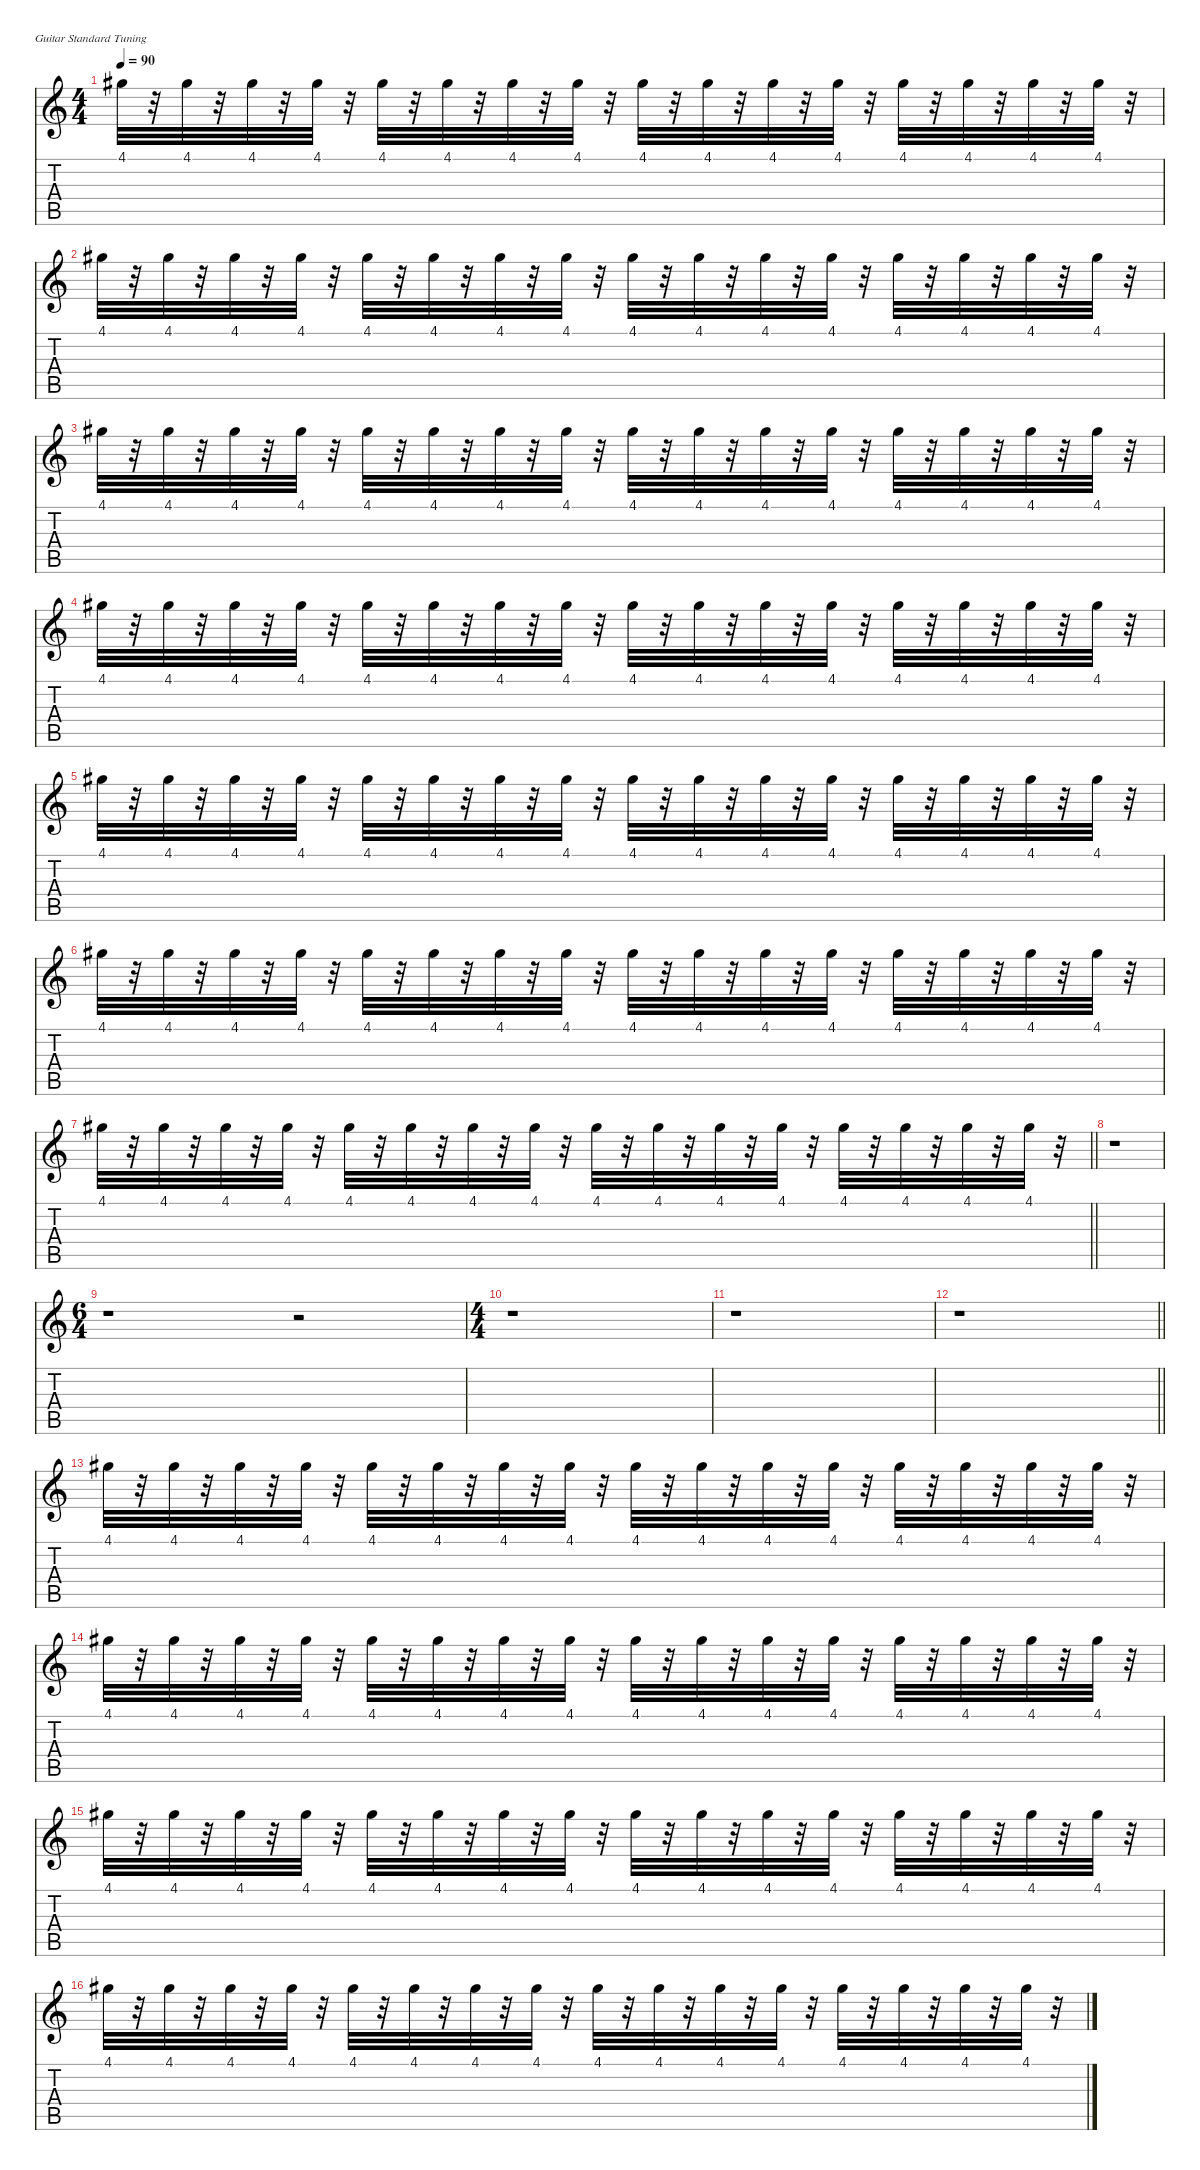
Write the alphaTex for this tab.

\defaultSystemsLayout 4
\hideDynamics
\bracketExtendMode nobrackets
\singleTrackTrackNamePolicy hidden
\multiTrackTrackNamePolicy hidden
\otherSystemsTrackNameOrientation horizontal
\track ("Gitarr 3" "od.guit.") {instrument overdrivenguitar}
\staff {score tabs}
\tuning (E4 B3 G3 D3 A2 E2)
\ts (4 4)
\tempo 90
\clef g2
\ks c
4.1{acc #}.32{dy f beam Down} r.32{beam Down} 4.1{acc #}.32{beam Down} r.32{beam Down} 4.1{acc #}.32{beam Down} r.32{beam Down} 4.1{acc #}.32{beam Down} r.32{beam Down} 4.1{acc #}.32{beam Down} r.32{beam Down} 4.1{acc #}.32{beam Down} r.32{beam Down} 4.1{acc #}.32{beam Down} r.32{beam Down} 4.1{acc #}.32{beam Down} r.32{beam Down} 4.1{acc #}.32{beam Down} r.32{beam Down} 4.1{acc #}.32{beam Down} r.32{beam Down} 4.1{acc #}.32{beam Down} r.32{beam Down} 4.1{acc #}.32{beam Down} r.32{beam Down} 4.1{acc #}.32{beam Down} r.32{beam Down} 4.1{acc #}.32{beam Down} r.32{beam Down} 4.1{acc #}.32{beam Down} r.32{beam Down} 4.1{acc #}.32{beam Down} r.32{beam Down} |
4.1{acc #}.32{beam Down} r.32{beam Down} 4.1{acc #}.32{beam Down} r.32{beam Down} 4.1{acc #}.32{beam Down} r.32{beam Down} 4.1{acc #}.32{beam Down} r.32{beam Down} 4.1{acc #}.32{beam Down} r.32{beam Down} 4.1{acc #}.32{beam Down} r.32{beam Down} 4.1{acc #}.32{beam Down} r.32{beam Down} 4.1{acc #}.32{beam Down} r.32{beam Down} 4.1{acc #}.32{beam Down} r.32{beam Down} 4.1{acc #}.32{beam Down} r.32{beam Down} 4.1{acc #}.32{beam Down} r.32{beam Down} 4.1{acc #}.32{beam Down} r.32{beam Down} 4.1{acc #}.32{beam Down} r.32{beam Down} 4.1{acc #}.32{beam Down} r.32{beam Down} 4.1{acc #}.32{beam Down} r.32{beam Down} 4.1{acc #}.32{beam Down} r.32{beam Down} |
4.1{acc #}.32{beam Down} r.32{beam Down} 4.1{acc #}.32{beam Down} r.32{beam Down} 4.1{acc #}.32{beam Down} r.32{beam Down} 4.1{acc #}.32{beam Down} r.32{beam Down} 4.1{acc #}.32{beam Down} r.32{beam Down} 4.1{acc #}.32{beam Down} r.32{beam Down} 4.1{acc #}.32{beam Down} r.32{beam Down} 4.1{acc #}.32{beam Down} r.32{beam Down} 4.1{acc #}.32{beam Down} r.32{beam Down} 4.1{acc #}.32{beam Down} r.32{beam Down} 4.1{acc #}.32{beam Down} r.32{beam Down} 4.1{acc #}.32{beam Down} r.32{beam Down} 4.1{acc #}.32{beam Down} r.32{beam Down} 4.1{acc #}.32{beam Down} r.32{beam Down} 4.1{acc #}.32{beam Down} r.32{beam Down} 4.1{acc #}.32{beam Down} r.32{beam Down} |
4.1{acc #}.32{beam Down} r.32{beam Down} 4.1{acc #}.32{beam Down} r.32{beam Down} 4.1{acc #}.32{beam Down} r.32{beam Down} 4.1{acc #}.32{beam Down} r.32{beam Down} 4.1{acc #}.32{beam Down} r.32{beam Down} 4.1{acc #}.32{beam Down} r.32{beam Down} 4.1{acc #}.32{beam Down} r.32{beam Down} 4.1{acc #}.32{beam Down} r.32{beam Down} 4.1{acc #}.32{beam Down} r.32{beam Down} 4.1{acc #}.32{beam Down} r.32{beam Down} 4.1{acc #}.32{beam Down} r.32{beam Down} 4.1{acc #}.32{beam Down} r.32{beam Down} 4.1{acc #}.32{beam Down} r.32{beam Down} 4.1{acc #}.32{beam Down} r.32{beam Down} 4.1{acc #}.32{beam Down} r.32{beam Down} 4.1{acc #}.32{beam Down} r.32{beam Down} |
4.1{acc #}.32{beam Down} r.32{beam Down} 4.1{acc #}.32{beam Down} r.32{beam Down} 4.1{acc #}.32{beam Down} r.32{beam Down} 4.1{acc #}.32{beam Down} r.32{beam Down} 4.1{acc #}.32{beam Down} r.32{beam Down} 4.1{acc #}.32{beam Down} r.32{beam Down} 4.1{acc #}.32{beam Down} r.32{beam Down} 4.1{acc #}.32{beam Down} r.32{beam Down} 4.1{acc #}.32{beam Down} r.32{beam Down} 4.1{acc #}.32{beam Down} r.32{beam Down} 4.1{acc #}.32{beam Down} r.32{beam Down} 4.1{acc #}.32{beam Down} r.32{beam Down} 4.1{acc #}.32{beam Down} r.32{beam Down} 4.1{acc #}.32{beam Down} r.32{beam Down} 4.1{acc #}.32{beam Down} r.32{beam Down} 4.1{acc #}.32{beam Down} r.32{beam Down} |
4.1{acc #}.32{beam Down} r.32{beam Down} 4.1{acc #}.32{beam Down} r.32{beam Down} 4.1{acc #}.32{beam Down} r.32{beam Down} 4.1{acc #}.32{beam Down} r.32{beam Down} 4.1{acc #}.32{beam Down} r.32{beam Down} 4.1{acc #}.32{beam Down} r.32{beam Down} 4.1{acc #}.32{beam Down} r.32{beam Down} 4.1{acc #}.32{beam Down} r.32{beam Down} 4.1{acc #}.32{beam Down} r.32{beam Down} 4.1{acc #}.32{beam Down} r.32{beam Down} 4.1{acc #}.32{beam Down} r.32{beam Down} 4.1{acc #}.32{beam Down} r.32{beam Down} 4.1{acc #}.32{beam Down} r.32{beam Down} 4.1{acc #}.32{beam Down} r.32{beam Down} 4.1{acc #}.32{beam Down} r.32{beam Down} 4.1{acc #}.32{beam Down} r.32{beam Down} |
\barLineRight lightlight
4.1{acc #}.32{beam Down} r.32{beam Down} 4.1{acc #}.32{beam Down} r.32{beam Down} 4.1{acc #}.32{beam Down} r.32{beam Down} 4.1{acc #}.32{beam Down} r.32{beam Down} 4.1{acc #}.32{beam Down} r.32{beam Down} 4.1{acc #}.32{beam Down} r.32{beam Down} 4.1{acc #}.32{beam Down} r.32{beam Down} 4.1{acc #}.32{beam Down} r.32{beam Down} 4.1{acc #}.32{beam Down} r.32{beam Down} 4.1{acc #}.32{beam Down} r.32{beam Down} 4.1{acc #}.32{beam Down} r.32{beam Down} 4.1{acc #}.32{beam Down} r.32{beam Down} 4.1{acc #}.32{beam Down} r.32{beam Down} 4.1{acc #}.32{beam Down} r.32{beam Down} 4.1{acc #}.32{beam Down} r.32{beam Down} 4.1{acc #}.32{beam Down} r.32{beam Down} |
r.1{beam Down} |
\ts (6 4)
r.1{beam Down} r.2{beam Down} |
\ts (4 4)
r.1{beam Down} |
r.1{beam Down} |
\barLineRight lightlight
r.1{beam Down} |
4.1{acc #}.32{beam Down} r.32{beam Down} 4.1{acc #}.32{beam Down} r.32{beam Down} 4.1{acc #}.32{beam Down} r.32{beam Down} 4.1{acc #}.32{beam Down} r.32{beam Down} 4.1{acc #}.32{beam Down} r.32{beam Down} 4.1{acc #}.32{beam Down} r.32{beam Down} 4.1{acc #}.32{beam Down} r.32{beam Down} 4.1{acc #}.32{beam Down} r.32{beam Down} 4.1{acc #}.32{beam Down} r.32{beam Down} 4.1{acc #}.32{beam Down} r.32{beam Down} 4.1{acc #}.32{beam Down} r.32{beam Down} 4.1{acc #}.32{beam Down} r.32{beam Down} 4.1{acc #}.32{beam Down} r.32{beam Down} 4.1{acc #}.32{beam Down} r.32{beam Down} 4.1{acc #}.32{beam Down} r.32{beam Down} 4.1{acc #}.32{beam Down} r.32{beam Down} |
4.1{acc #}.32{beam Down} r.32{beam Down} 4.1{acc #}.32{beam Down} r.32{beam Down} 4.1{acc #}.32{beam Down} r.32{beam Down} 4.1{acc #}.32{beam Down} r.32{beam Down} 4.1{acc #}.32{beam Down} r.32{beam Down} 4.1{acc #}.32{beam Down} r.32{beam Down} 4.1{acc #}.32{beam Down} r.32{beam Down} 4.1{acc #}.32{beam Down} r.32{beam Down} 4.1{acc #}.32{beam Down} r.32{beam Down} 4.1{acc #}.32{beam Down} r.32{beam Down} 4.1{acc #}.32{beam Down} r.32{beam Down} 4.1{acc #}.32{beam Down} r.32{beam Down} 4.1{acc #}.32{beam Down} r.32{beam Down} 4.1{acc #}.32{beam Down} r.32{beam Down} 4.1{acc #}.32{beam Down} r.32{beam Down} 4.1{acc #}.32{beam Down} r.32{beam Down} |
4.1{acc #}.32{beam Down} r.32{beam Down} 4.1{acc #}.32{beam Down} r.32{beam Down} 4.1{acc #}.32{beam Down} r.32{beam Down} 4.1{acc #}.32{beam Down} r.32{beam Down} 4.1{acc #}.32{beam Down} r.32{beam Down} 4.1{acc #}.32{beam Down} r.32{beam Down} 4.1{acc #}.32{beam Down} r.32{beam Down} 4.1{acc #}.32{beam Down} r.32{beam Down} 4.1{acc #}.32{beam Down} r.32{beam Down} 4.1{acc #}.32{beam Down} r.32{beam Down} 4.1{acc #}.32{beam Down} r.32{beam Down} 4.1{acc #}.32{beam Down} r.32{beam Down} 4.1{acc #}.32{beam Down} r.32{beam Down} 4.1{acc #}.32{beam Down} r.32{beam Down} 4.1{acc #}.32{beam Down} r.32{beam Down} 4.1{acc #}.32{beam Down} r.32{beam Down} |
4.1{acc #}.32{beam Down} r.32{beam Down} 4.1{acc #}.32{beam Down} r.32{beam Down} 4.1{acc #}.32{beam Down} r.32{beam Down} 4.1{acc #}.32{beam Down} r.32{beam Down} 4.1{acc #}.32{beam Down} r.32{beam Down} 4.1{acc #}.32{beam Down} r.32{beam Down} 4.1{acc #}.32{beam Down} r.32{beam Down} 4.1{acc #}.32{beam Down} r.32{beam Down} 4.1{acc #}.32{beam Down} r.32{beam Down} 4.1{acc #}.32{beam Down} r.32{beam Down} 4.1{acc #}.32{beam Down} r.32{beam Down} 4.1{acc #}.32{beam Down} r.32{beam Down} 4.1{acc #}.32{beam Down} r.32{beam Down} 4.1{acc #}.32{beam Down} r.32{beam Down} 4.1{acc #}.32{beam Down} r.32{beam Down} 4.1{acc #}.32{beam Down} r.32{beam Down}
